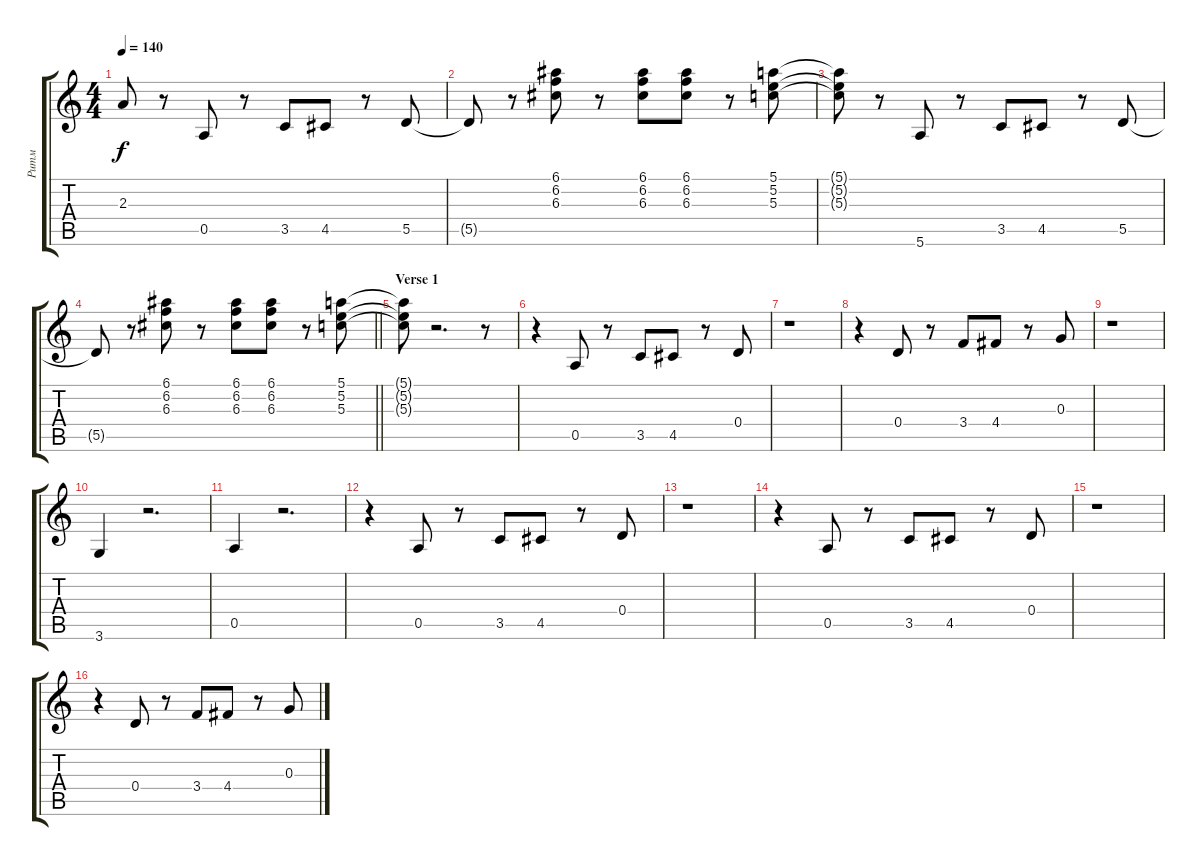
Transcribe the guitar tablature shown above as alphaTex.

\track ("Ритм" "Ритм") {instrument electricguitarclean}
\staff {score tabs}
\tuning (E4 B3 G3 D3 A2 E2) {hide}
\ts (4 4)
\tempo 140
\clef g2
\ks c
2.3{t}.8{dy f} r.8 0.5.8 r.8 3.5.8 4.5.8 r.8 5.5.8 |
5.5{t}.8 r.8 (6.1 6.2 6.3).8 r.8 (6.1 6.2 6.3).8 (6.1 6.2 6.3).8 r.8 (5.1 5.2 5.3).8 |
(5.1{t} 5.2{t} 5.3{t}).8 r.8 5.6.8 r.8 3.5.8 4.5.8 r.8 5.5.8 |
\barLineRight lightlight
5.5{t}.8 r.8 (6.1 6.2 6.3).8 r.8 (6.1 6.2 6.3).8 (6.1 6.2 6.3).8 r.8 (5.1 5.2 5.3).8 |
\section ("" "Verse 1")
(5.1{t} 5.2{t} 5.3{t}).8 r.2{d} r.8 |
r.4 0.5.8 r.8 3.5.8 4.5.8 r.8 0.4.8 |
r.1 |
r.4 0.4.8 r.8 3.4.8 4.4.8 r.8 0.3.8 |
r.1 |
3.6.4 r.2{d} |
0.5.4 r.2{d} |
r.4 0.5.8 r.8 3.5.8 4.5.8 r.8 0.4.8 |
r.1 |
r.4 0.5.8 r.8 3.5.8 4.5.8 r.8 0.4.8 |
r.1 |
r.4 0.4.8 r.8 3.4.8 4.4.8 r.8 0.3.8
